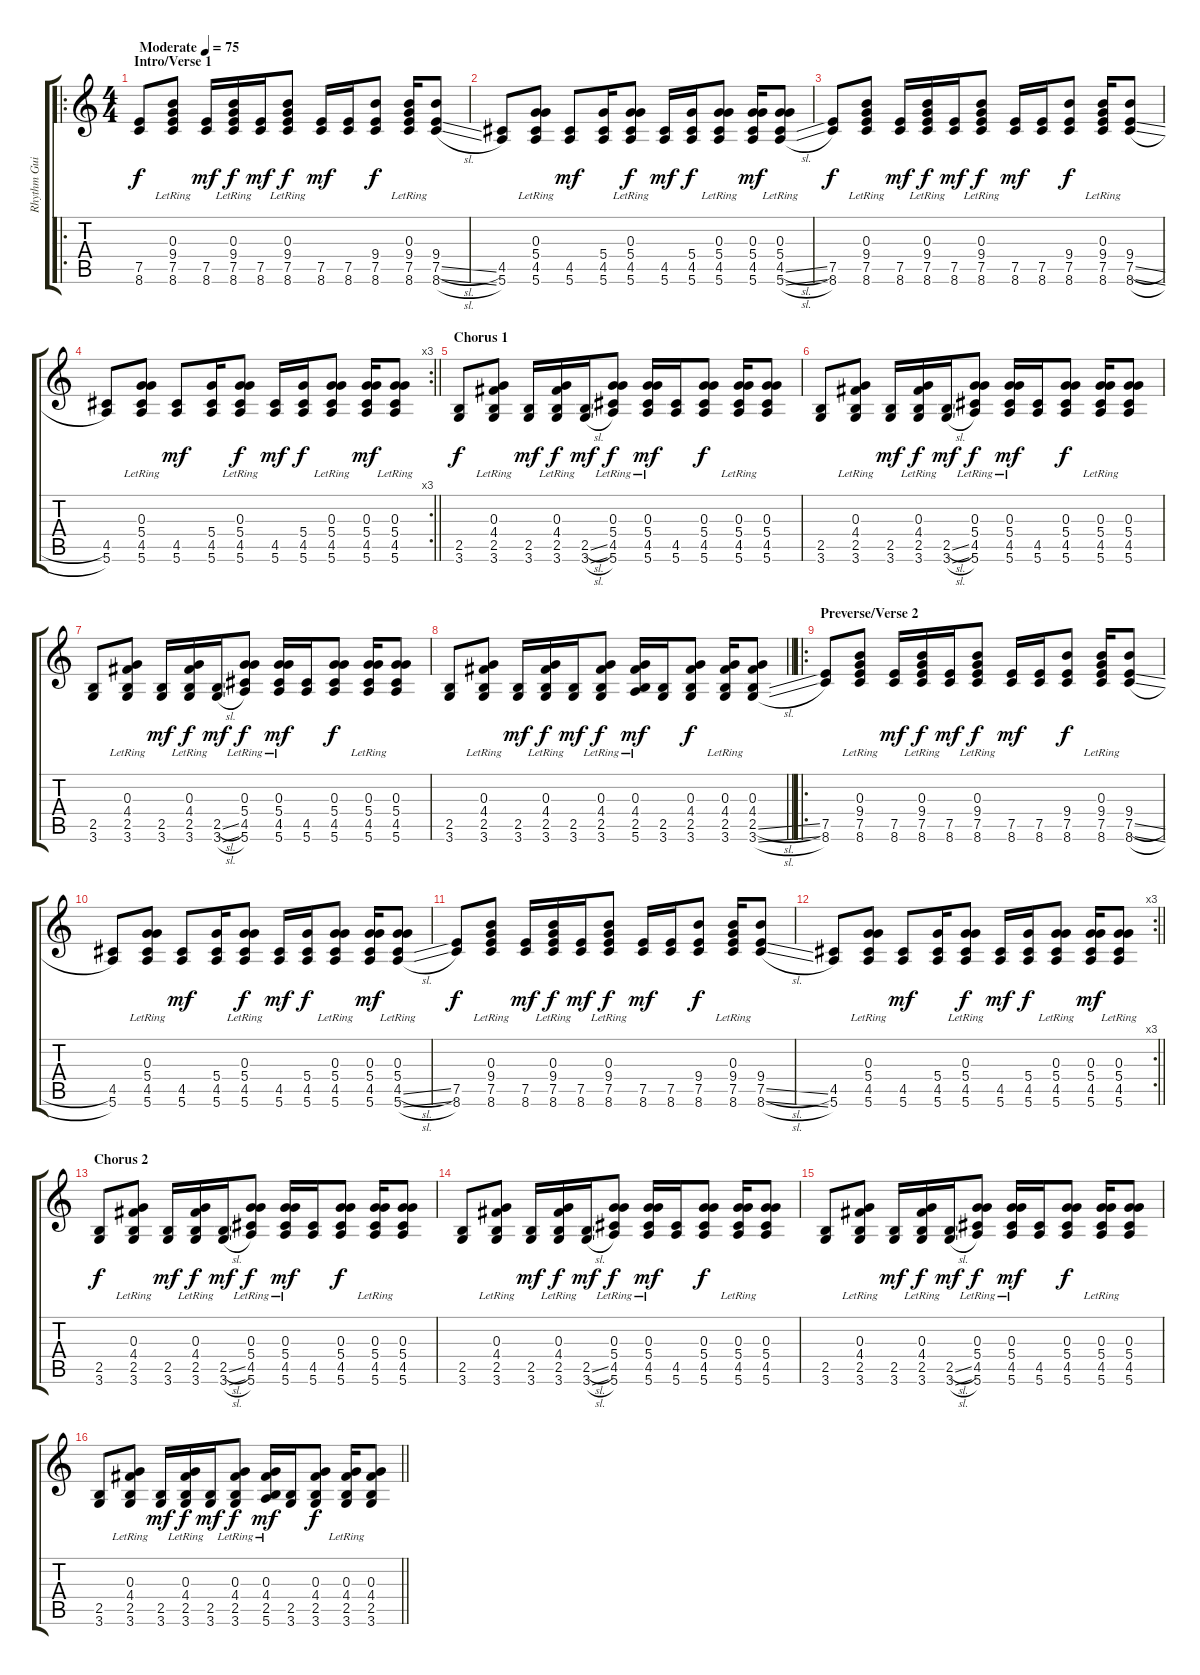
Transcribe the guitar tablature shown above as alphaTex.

\track ("Rhythm Guitar" "Rhythm Gui") {instrument electricguitarjazz}
\staff {score tabs}
\tuning (E4 B3 G3 D3 A2 E2) {hide}
\ro
\ts (4 4)
\section ("" "Intro/Verse 1")
\tempo (75 "Moderate")
\clef g2
\ks c
(7.5 8.6).8{dy f instrument electricguitarjazz} (0.3{lr} 9.4{lr} 7.5 8.6).8 (7.5 8.6).16{dy mf} (0.3{lr} 9.4{lr} 7.5 8.6).16{dy f} (7.5 8.6).16{dy mf} (0.3{lr} 9.4{lr} 7.5 8.6).8{dy f} (7.5 8.6).16{dy mf} (7.5 8.6).16 (9.4 7.5 8.6).8{dy f} (0.3{lr} 9.4 7.5 8.6).16 (9.4 7.5{sl} 8.6{sl}).8 |
(4.5 5.6).8 (0.3{lr} 5.4{lr} 4.5 5.6).8 (4.5 5.6).8{dy mf} (5.4 4.5 5.6).16 (0.3{lr} 5.4{lr} 4.5 5.6).8{dy f} (4.5 5.6).16{dy mf} (5.4 4.5 5.6).16{dy f} (0.3{lr} 5.4 4.5 5.6).8 (0.3 5.4 4.5 5.6).16{dy mf} (0.3{lr} 5.4 4.5{sl} 5.6{sl}).8 |
(7.5 8.6).8{dy f} (0.3{lr} 9.4{lr} 7.5 8.6).8 (7.5 8.6).16{dy mf} (0.3{lr} 9.4{lr} 7.5 8.6).16{dy f} (7.5 8.6).16{dy mf} (0.3{lr} 9.4{lr} 7.5 8.6).8{dy f} (7.5 8.6).16{dy mf} (7.5 8.6).16 (9.4 7.5 8.6).8{dy f} (0.3{lr} 9.4 7.5 8.6).16 (9.4 7.5{sl} 8.6{sl}).8 |
\rc 3
\barLineRight lightlight
(4.5 5.6).8 (0.3{lr} 5.4{lr} 4.5 5.6).8 (4.5 5.6).8{dy mf} (5.4 4.5 5.6).16 (0.3{lr} 5.4{lr} 4.5 5.6).8{dy f} (4.5 5.6).16{dy mf} (5.4 4.5 5.6).16{dy f} (0.3{lr} 5.4 4.5 5.6).8 (0.3 5.4 4.5 5.6).16{dy mf} (0.3{lr} 5.4 4.5 5.6).8 |
\section ("" "Chorus 1")
(2.5 3.6).8{dy f} (0.3{lr} 4.4{lr} 2.5 3.6).8 (2.5 3.6).16{dy mf} (0.3{lr} 4.4{lr} 2.5 3.6).16{dy f} (2.5{sl} 3.6{sl}).16{dy mf} (0.3{lr} 5.4{lr} 4.5 5.6).8{dy f} (0.3{lr} 5.4{lr} 4.5 5.6).16{dy mf} (4.5 5.6).16 (0.3 5.4 4.5 5.6).8{dy f} (0.3{lr} 5.4 4.5 5.6).16 (0.3 5.4 4.5 5.6).8 |
(2.5 3.6).8 (0.3{lr} 4.4{lr} 2.5 3.6).8 (2.5 3.6).16{dy mf} (0.3{lr} 4.4{lr} 2.5 3.6).16{dy f} (2.5{sl} 3.6{sl}).16{dy mf} (0.3{lr} 5.4{lr} 4.5 5.6).8{dy f} (0.3{lr} 5.4{lr} 4.5 5.6).16{dy mf} (4.5 5.6).16 (0.3 5.4 4.5 5.6).8{dy f} (0.3{lr} 5.4 4.5 5.6).16 (0.3 5.4 4.5 5.6).8 |
(2.5 3.6).8 (0.3{lr} 4.4{lr} 2.5 3.6).8 (2.5 3.6).16{dy mf} (0.3{lr} 4.4{lr} 2.5 3.6).16{dy f} (2.5{sl} 3.6{sl}).16{dy mf} (0.3{lr} 5.4{lr} 4.5 5.6).8{dy f} (0.3{lr} 5.4{lr} 4.5 5.6).16{dy mf} (4.5 5.6).16 (0.3 5.4 4.5 5.6).8{dy f} (0.3{lr} 5.4 4.5 5.6).16 (0.3 5.4 4.5 5.6).8 |
\barLineRight lightlight
(2.5 3.6).8 (0.3{lr} 4.4{lr} 2.5 3.6).8 (2.5 3.6).16{dy mf} (0.3{lr} 4.4{lr} 2.5 3.6).16{dy f} (2.5 3.6).16{dy mf} (0.3{lr} 4.4{lr} 2.5 3.6).8{dy f} (0.3{lr} 4.4{lr} 2.5 5.6).16{dy mf} (2.5 3.6).16 (0.3 4.4 2.5 3.6).8{dy f} (0.3{lr} 4.4 2.5 3.6).16 (0.3 4.4 2.5{sl} 3.6{sl}).8 |
\ro
\section ("" "Preverse/Verse 2")
(7.5 8.6).8 (0.3{lr} 9.4{lr} 7.5 8.6).8 (7.5 8.6).16{dy mf} (0.3{lr} 9.4{lr} 7.5 8.6).16{dy f} (7.5 8.6).16{dy mf} (0.3{lr} 9.4{lr} 7.5 8.6).8{dy f} (7.5 8.6).16{dy mf} (7.5 8.6).16 (9.4 7.5 8.6).8{dy f} (0.3{lr} 9.4 7.5 8.6).16 (9.4 7.5{sl} 8.6{sl}).8 |
(4.5 5.6).8 (0.3{lr} 5.4{lr} 4.5 5.6).8 (4.5 5.6).8{dy mf} (5.4 4.5 5.6).16 (0.3{lr} 5.4{lr} 4.5 5.6).8{dy f} (4.5 5.6).16{dy mf} (5.4 4.5 5.6).16{dy f} (0.3{lr} 5.4 4.5 5.6).8 (0.3 5.4 4.5 5.6).16{dy mf} (0.3{lr} 5.4 4.5{sl} 5.6{sl}).8 |
(7.5 8.6).8{dy f} (0.3{lr} 9.4{lr} 7.5 8.6).8 (7.5 8.6).16{dy mf} (0.3{lr} 9.4{lr} 7.5 8.6).16{dy f} (7.5 8.6).16{dy mf} (0.3{lr} 9.4{lr} 7.5 8.6).8{dy f} (7.5 8.6).16{dy mf} (7.5 8.6).16 (9.4 7.5 8.6).8{dy f} (0.3{lr} 9.4 7.5 8.6).16 (9.4 7.5{sl} 8.6{sl}).8 |
\rc 3
\barLineRight lightlight
(4.5 5.6).8 (0.3{lr} 5.4{lr} 4.5 5.6).8 (4.5 5.6).8{dy mf} (5.4 4.5 5.6).16 (0.3{lr} 5.4{lr} 4.5 5.6).8{dy f} (4.5 5.6).16{dy mf} (5.4 4.5 5.6).16{dy f} (0.3{lr} 5.4 4.5 5.6).8 (0.3 5.4 4.5 5.6).16{dy mf} (0.3{lr} 5.4 4.5 5.6).8 |
\section ("" "Chorus 2")
(2.5 3.6).8{dy f} (0.3{lr} 4.4{lr} 2.5 3.6).8 (2.5 3.6).16{dy mf} (0.3{lr} 4.4{lr} 2.5 3.6).16{dy f} (2.5{sl} 3.6{sl}).16{dy mf} (0.3{lr} 5.4{lr} 4.5 5.6).8{dy f} (0.3{lr} 5.4{lr} 4.5 5.6).16{dy mf} (4.5 5.6).16 (0.3 5.4 4.5 5.6).8{dy f} (0.3{lr} 5.4 4.5 5.6).16 (0.3 5.4 4.5 5.6).8 |
(2.5 3.6).8 (0.3{lr} 4.4{lr} 2.5 3.6).8 (2.5 3.6).16{dy mf} (0.3{lr} 4.4{lr} 2.5 3.6).16{dy f} (2.5{sl} 3.6{sl}).16{dy mf} (0.3{lr} 5.4{lr} 4.5 5.6).8{dy f} (0.3{lr} 5.4{lr} 4.5 5.6).16{dy mf} (4.5 5.6).16 (0.3 5.4 4.5 5.6).8{dy f} (0.3{lr} 5.4 4.5 5.6).16 (0.3 5.4 4.5 5.6).8 |
(2.5 3.6).8 (0.3{lr} 4.4{lr} 2.5 3.6).8 (2.5 3.6).16{dy mf} (0.3{lr} 4.4{lr} 2.5 3.6).16{dy f} (2.5{sl} 3.6{sl}).16{dy mf} (0.3{lr} 5.4{lr} 4.5 5.6).8{dy f} (0.3{lr} 5.4{lr} 4.5 5.6).16{dy mf} (4.5 5.6).16 (0.3 5.4 4.5 5.6).8{dy f} (0.3{lr} 5.4 4.5 5.6).16 (0.3 5.4 4.5 5.6).8 |
\barLineRight lightlight
(2.5 3.6).8 (0.3{lr} 4.4{lr} 2.5 3.6).8 (2.5 3.6).16{dy mf} (0.3{lr} 4.4{lr} 2.5 3.6).16{dy f} (2.5 3.6).16{dy mf} (0.3{lr} 4.4{lr} 2.5 3.6).8{dy f} (0.3{lr} 4.4{lr} 2.5 5.6).16{dy mf} (2.5 3.6).16 (0.3 4.4 2.5 3.6).8{dy f} (0.3{lr} 4.4 2.5 3.6).16 (0.3 4.4 2.5 3.6).8
